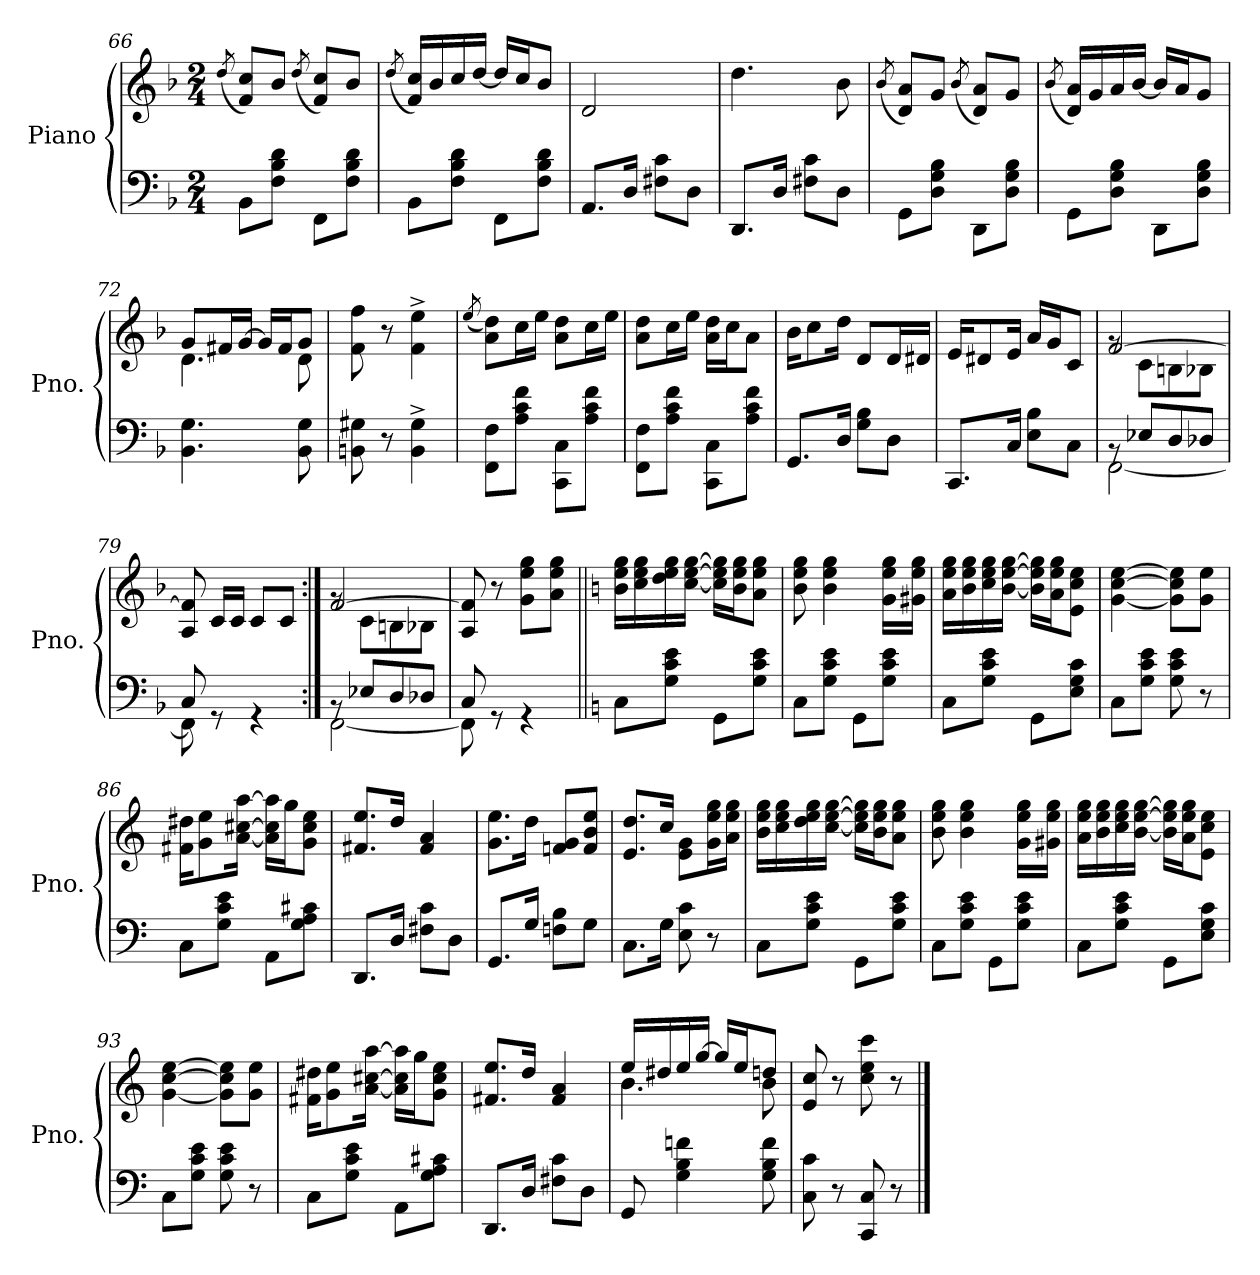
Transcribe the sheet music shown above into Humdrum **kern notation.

**kern	**kern
*part1	*part1
*staff2	*staff1
*I"Piano	*
*I'Pno.	*
*clefF4	*clefG2
*k[b-]	*k[b-]
*M2/4	*M2/4
=66	=66
.	(8qdd/
8BB-\L	8f/ 8cc/L)
8F\ 8B-\ 8d\J	8b-/J
.	(8qdd/
8FF\L	8f/ 8cc/L)
8F\ 8B-\ 8d\J	8b-/J
=67	=67
.	(8qdd/
8BB-\L	16f/ 16cc/LL)
.	16b-/
8F\ 8B-\ 8d\J	16cc/
.	[16dd/JJ
8FF\L	16dd/LL]
.	16cc/J
8F\ 8B-\ 8d\J	8b-/J
=68	=68
8.AA/L	2d/
16D/Jk	.
8F#X\ 8c\L	.
8D\J	.
!!LO:LB:g=z
=69	=69
8.DD/L	4.dd\
16D/Jk	.
8F#X\ 8c\L	.
8D\J	8b-\
=70	=70
.	(8qb-/
8GG\L	8d/ 8a/L)
8D\ 8G\ 8B-\J	8g/J
.	(8qb-/
8DD\L	8d/ 8a/L)
8D\ 8G\ 8B-\J	8g/J
=71	=71
.	(8qb-/
8GG\L	16d/ 16a/LL)
.	16g/
8D\ 8G\ 8B-\J	16a/
.	[16b-/JJ
8DD\L	16b-/LL]
.	16a/J
8D\ 8G\ 8B-\J	8g/J
=72	=72
*	*^
4.BB-\ 4.G\	8g/L	4.d\
.	16f#X/L	.
.	[16g/JJ	.
.	16g/LL]	.
.	16f#/J	.
8BB-\ 8G\	8g/J	8d\
*	*v	*v
=73	=73
8BBn\ 8G#X\	8f\ 8ff\
8r	8r
4BB\^ 4G#\^	4f\^ 4ee\^
!!LO:LB:g=z
=74	=74
.	(8qee/
8FF\ 8F\L	8a\ 8dd\L)
8A\ 8c\ 8f\J	16cc\L
.	16ee\JJ
8CC\ 8C\L	8a\ 8dd\L
8A\ 8c\ 8f\J	16cc\L
.	16ee\JJ
=75	=75
8FF\ 8F\L	8a\ 8dd\L
8A\ 8c\ 8f\J	16cc\L
.	16ee\JJ
8CC\ 8C\L	16a\ 16dd\LL
.	16cc\J
8A\ 8c\ 8f\J	8a\J
=76	=76
8.GG/L	16b-\KL
.	8cc\
16D/Jk	16dd\Jk
8G\ 8B-\L	8d/L
8D\J	16d/L
.	16d#X/JJ
=77	=77
8.CC/L	16e/KL
.	8d#X/
16C/Jk	16e/Jk
8E\ 8B-\L	16a/LL
.	16g/J
8C\J	8c/J
!!LO:PB:g=z
=78	=78
*^	*^
8rBB	[2FF\	[2f/	8rg
8E-X/L	.	.	8c\L
8D/	.	.	8Bn\
8D-X/J	.	.	8B-X\J
*	*	*v	*v
=79	=79	=79
8C/	8FF\]	8A/ 8f/]
8rGG	4.ryy	16c/LL
.	.	16c/JJ
4rGG	.	8c/L
.	.	8c/J
=80:|!	=80:|!	=80:|!
*	*	*^
8rBB	[2FF\	[2f/	8rg
8E-X/L	.	.	8c\L
8D/	.	.	8Bn\
8D-X/J	.	.	8B-X\J
*	*	*v	*v
=81	=81	=81
8C/	8FF\]	8A/ 8f/]
8rGG	4.ryy	8r
4rGG	.	8g\ 8ee\ 8gg\L
.	.	8a\ 8ee\ 8gg\J
*v	*v	*
!!LO:LB:g=z
=82||	=82||
*k[]	*k[]
8C\L	16b\ 16ee\ 16gg\LL
.	16cc\ 16ee\ 16gg\
8G\ 8c\ 8e\J	16dd\ 16ee\ 16gg\
.	[16cc\ [16ee\ [16gg\JJ
8GG\L	16cc\] 16ee\] 16gg\]LL
.	16b\ 16ee\ 16gg\J
8G\ 8c\ 8e\J	8a\ 8ee\ 8gg\J
=83	=83
8C\L	8b\ 8ee\ 8gg\
8G\ 8c\ 8e\J	4b\ 4ee\ 4gg\
8GG\L	.
8G\ 8c\ 8e\J	16g\ 16ee\ 16gg\LL
.	16g#X\ 16ee\ 16gg\JJ
=84	=84
8C\L	16a\ 16ee\ 16gg\LL
.	16b\ 16ee\ 16gg\
8G\ 8c\ 8e\J	16cc\ 16ee\ 16gg\
.	[16b\ [16ee\ [16gg\JJ
8GG\L	16b\] 16ee\] 16gg\]LL
.	16a\ 16ee\ 16gg\J
8E\ 8G\ 8c\J	8e\ 8cc\ 8ee\J
=85	=85
8C\L	[4g\ [4cc\ [4ee\
8G\ 8c\ 8e\J	.
8G\ 8c\ 8e\	8g\] 8cc\] 8ee\]L
8r	8g\ 8ee\J
!!LO:LB:g=z
=86	=86
8C\L	16f#X\ 16dd#X\KL
.	8g\ 8ee\
8G\ 8c\ 8e\J	.
.	[16a\ [16cc#X\ [16aa\Jk
8AA\L	16a\] 16cc#\] 16aa\]LL
.	16gg\J
8G\ 8A\ 8c#X\J	8g\ 8cc#\ 8ee\J
=87	=87
8.DD/L	8.f#X/ 8.ee/L
16D/Jk	16dd/Jk
8F#X\ 8c\L	4f#/ 4a/
8D\J	.
=88	=88
8.GG/L	8.g\ 8.ee\L
16G/Jk	16dd\Jk
8Fn\ 8B\L	8fn/ 8g/L
8G\J	8f/ 8b/ 8ee/J
=89	=89
8.C\L	8.e/ 8.dd/L
16G\Jk	16cc/Jk
8E\ 8c\	8e\ 8g\L
8r	16g\ 16ee\ 16gg\L
.	16a\ 16ee\ 16gg\JJ
!!LO:LB:g=z
=90	=90
8C\L	16b\ 16ee\ 16gg\LL
.	16cc\ 16ee\ 16gg\
8G\ 8c\ 8e\J	16dd\ 16ee\ 16gg\
.	[16cc\ [16ee\ [16gg\JJ
8GG\L	16cc\] 16ee\] 16gg\]LL
.	16b\ 16ee\ 16gg\J
8G\ 8c\ 8e\J	8a\ 8ee\ 8gg\J
=91	=91
8C\L	8b\ 8ee\ 8gg\
8G\ 8c\ 8e\J	4b\ 4ee\ 4gg\
8GG\L	.
8G\ 8c\ 8e\J	16g\ 16ee\ 16gg\LL
.	16g#X\ 16ee\ 16gg\JJ
=92	=92
8C\L	16a\ 16ee\ 16gg\LL
.	16b\ 16ee\ 16gg\
8G\ 8c\ 8e\J	16cc\ 16ee\ 16gg\
.	[16b\ [16ee\ [16gg\JJ
8GG\L	16b\] 16ee\] 16gg\]LL
.	16a\ 16ee\ 16gg\J
8E\ 8G\ 8c\J	8e\ 8cc\ 8ee\J
=93	=93
8C\L	[4g\ [4cc\ [4ee\
8G\ 8c\ 8e\J	.
8G\ 8c\ 8e\	8g\] 8cc\] 8ee\]L
8r	8g\ 8ee\J
!!LO:LB:g=z
=94	=94
8C\L	16f#X\ 16dd#X\KL
.	8g\ 8ee\
8G\ 8c\ 8e\J	.
.	[16a\ [16cc#X\ [16aa\Jk
8AA\L	16a\] 16cc#\] 16aa\]LL
.	16gg\J
8G\ 8A\ 8c#X\J	8g\ 8cc#\ 8ee\J
=95	=95
8.DD/L	8.f#X/ 8.ee/L
16D/Jk	16dd/Jk
8F#X\ 8c\L	4f#/ 4a/
8D\J	.
=96	=96
*	*^
8GG/	16ee/LL	4.b\
.	16dd#X/	.
4G\ 4B\ 4fn\	16ee/	.
.	[16gg/JJ	.
.	16gg/LL]	.
.	16ee/J	.
8G\ 8B\ 8f\	8ddn/J	8b\
*	*v	*v
=97	=97
8C\ 8c\	8e/ 8cc/
8r	8r
8CC/ 8C/	8cc\ 8ee\ 8ccc\
8r	8r
==	==
*-	*-
